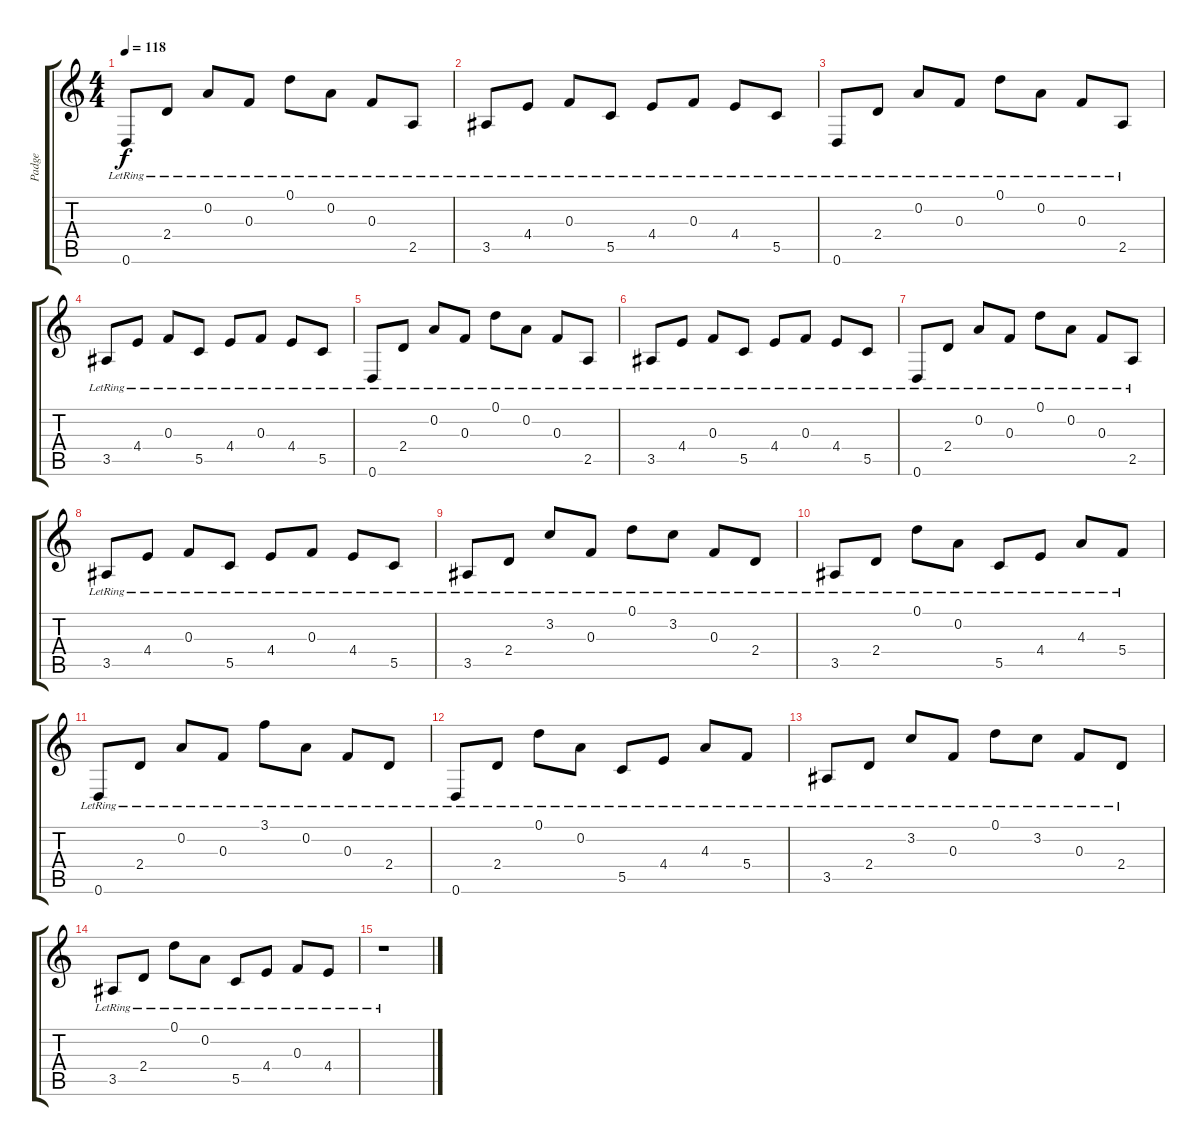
\track ("Padge" "Padge") {instrument acousticguitarsteel}
\staff {score tabs}
\tuning (D4 A3 F3 C3 G2 D2) {hide}
\ts (4 4)
\tempo 118
\clef g2
\ks c
0.6{lr}.8{dy f} 2.4{lr}.8 0.2{lr}.8 0.3{lr}.8 0.1{lr}.8 0.2{lr}.8 0.3{lr}.8 2.5{lr}.8 |
3.5{lr}.8 4.4{lr}.8 0.3{lr}.8 5.5{lr}.8 4.4{lr}.8 0.3{lr}.8 4.4{lr}.8 5.5{lr}.8 |
0.6{lr}.8 2.4{lr}.8 0.2{lr}.8 0.3{lr}.8 0.1{lr}.8 0.2{lr}.8 0.3{lr}.8 2.5{lr}.8 |
3.5{lr}.8 4.4{lr}.8 0.3{lr}.8 5.5{lr}.8 4.4{lr}.8 0.3{lr}.8 4.4{lr}.8 5.5{lr}.8 |
0.6{lr}.8 2.4{lr}.8 0.2{lr}.8 0.3{lr}.8 0.1{lr}.8 0.2{lr}.8 0.3{lr}.8 2.5{lr}.8 |
3.5{lr}.8 4.4{lr}.8 0.3{lr}.8 5.5{lr}.8 4.4{lr}.8 0.3{lr}.8 4.4{lr}.8 5.5{lr}.8 |
0.6{lr}.8 2.4{lr}.8 0.2{lr}.8 0.3{lr}.8 0.1{lr}.8 0.2{lr}.8 0.3{lr}.8 2.5{lr}.8 |
3.5{lr}.8 4.4{lr}.8 0.3{lr}.8 5.5{lr}.8 4.4{lr}.8 0.3{lr}.8 4.4{lr}.8 5.5{lr}.8 |
3.5{lr}.8 2.4{lr}.8 3.2{lr}.8 0.3{lr}.8 0.1{lr}.8 3.2{lr}.8 0.3{lr}.8 2.4{lr}.8 |
3.5{lr}.8 2.4{lr}.8 0.1{lr}.8 0.2{lr}.8 5.5{lr}.8 4.4{lr}.8 4.3{lr}.8 5.4{lr}.8 |
0.6{lr}.8 2.4{lr}.8 0.2{lr}.8 0.3{lr}.8 3.1{lr}.8 0.2{lr}.8 0.3{lr}.8 2.4{lr}.8 |
0.6{lr}.8 2.4{lr}.8 0.1{lr}.8 0.2{lr}.8 5.5{lr}.8 4.4{lr}.8 4.3{lr}.8 5.4{lr}.8 |
3.5{lr}.8 2.4{lr}.8 3.2{lr}.8 0.3{lr}.8 0.1{lr}.8 3.2{lr}.8 0.3{lr}.8 2.4{lr}.8 |
3.5{lr}.8 2.4{lr}.8 0.1{lr}.8 0.2{lr}.8 5.5{lr}.8 4.4{lr}.8 0.3{lr}.8 4.4{lr}.8 |
r.1
